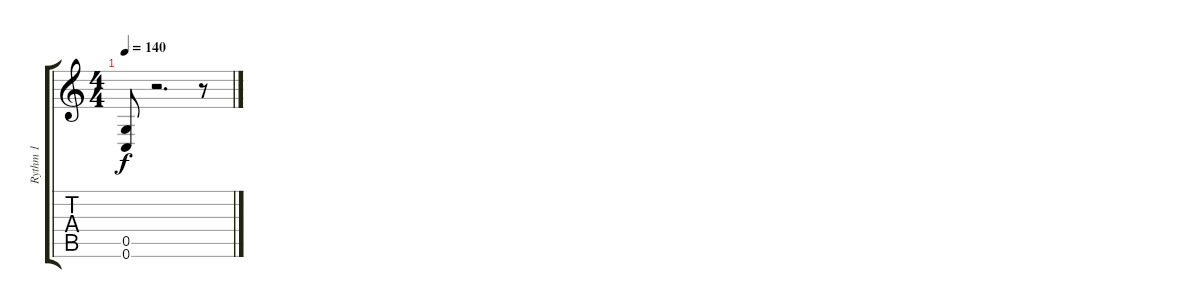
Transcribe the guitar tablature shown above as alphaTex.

\track ("Rythm 1" "Rythm 1") {instrument distortionguitar}
\staff {score tabs}
\tuning (D4 A3 F3 C3 G2 C2) {hide}
\ts (4 4)
\tempo 140
\clef g2
\ks c
(0.5 0.6).8{dy f} r.2{d} r.8
